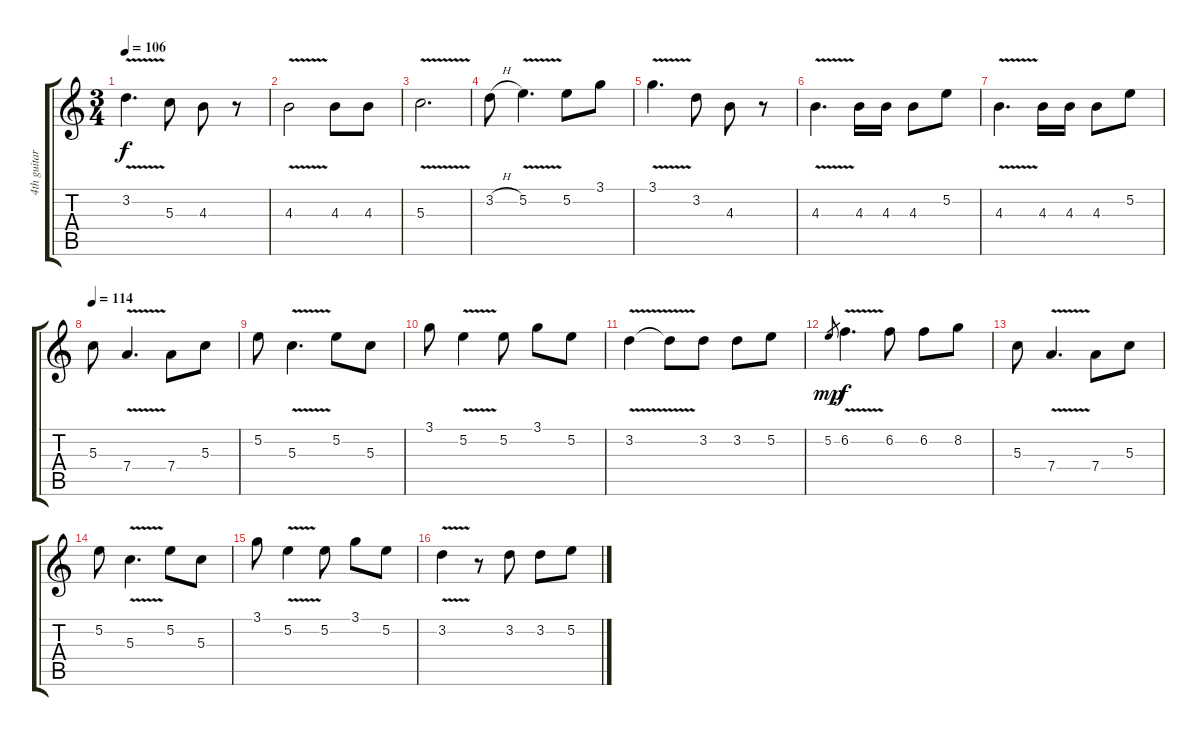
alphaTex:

\track ("4th guitar" "4th guitar") {instrument distortionguitar}
\staff {score tabs}
\tuning (E4 B3 G3 D3 A2 E2) {hide}
\ts (3 4)
\tempo 106
\clef g2
\ks c
3.2{v}.4{d dy f} 5.3.8 4.3.8 r.8 |
4.3{v}.2 4.3.8 4.3.8 |
5.3{v}.2{d} |
3.2{h}.8 5.2{v}.4{d} 5.2.8 3.1.8 |
3.1{v}.4{d} 3.2.8 4.3.8 r.8 |
4.3{v}.4{d} 4.3.16 4.3.16 4.3.8 5.2.8 |
4.3{v}.4{d} 4.3.16 4.3.16 4.3.8 5.2.8 |
\tempo 114
5.3.8 7.4{v}.4{d} 7.4.8 5.3.8 |
5.2.8 5.3{v}.4{d} 5.2.8 5.3.8 |
3.1.8 5.2{v}.4 5.2.8 3.1.8 5.2.8 |
3.2{v}.4 3.2{t}.8 3.2.8 3.2.8 5.2.8 |
5.2.8{gr dy mp} 6.2{v}.4{d dy f} 6.2.8 6.2.8 8.2.8 |
5.3.8 7.4{v}.4{d} 7.4.8 5.3.8 |
5.2.8 5.3{v}.4{d} 5.2.8 5.3.8 |
3.1.8 5.2{v}.4 5.2.8 3.1.8 5.2.8 |
3.2{v}.4 r.8 3.2.8 3.2.8 5.2.8
